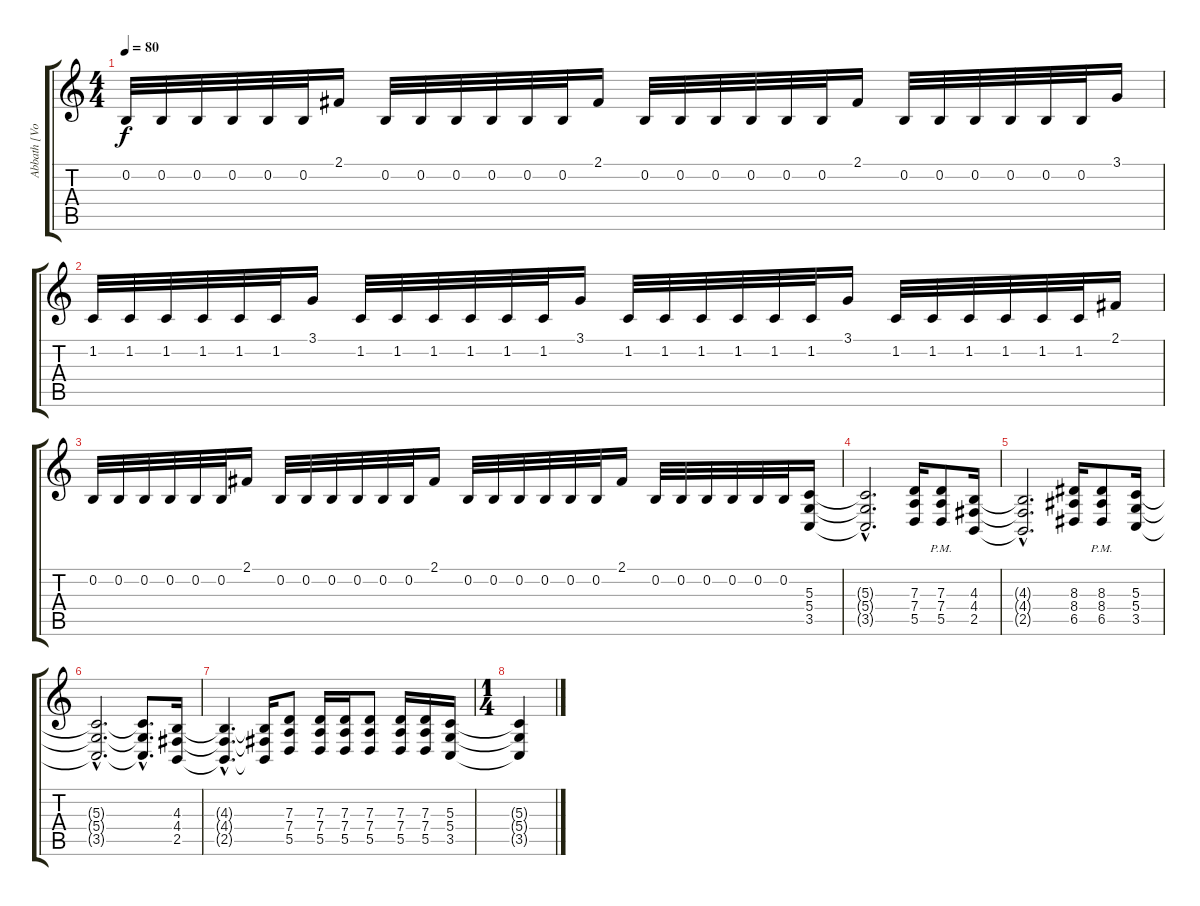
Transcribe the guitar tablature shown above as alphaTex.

\track ("Abbath [Vox + Solo + Keys]" "Abbath [Vo") {instrument gunshot}
\staff {score tabs}
\tuning (E4 B3 G3 D3 A2 E2) {hide}
\ts (4 4)
\tempo 80
\clef g2
\ks c
0.2.32{dy f instrument distortionguitar} 0.2.32 0.2.32 0.2.32 0.2.32 0.2.32 2.1.16 0.2.32 0.2.32 0.2.32 0.2.32 0.2.32 0.2.32 2.1.16 0.2.32 0.2.32 0.2.32 0.2.32 0.2.32 0.2.32 2.1.16 0.2.32 0.2.32 0.2.32 0.2.32 0.2.32 0.2.32 3.1.16 |
1.2.32{instrument distortionguitar} 1.2.32 1.2.32 1.2.32 1.2.32 1.2.32 3.1.16 1.2.32 1.2.32 1.2.32 1.2.32 1.2.32 1.2.32 3.1.16 1.2.32 1.2.32 1.2.32 1.2.32 1.2.32 1.2.32 3.1.16 1.2.32 1.2.32 1.2.32 1.2.32 1.2.32 1.2.32 2.1.16 |
0.2.32{instrument distortionguitar} 0.2.32 0.2.32 0.2.32 0.2.32 0.2.32 2.1.16 0.2.32 0.2.32 0.2.32 0.2.32 0.2.32 0.2.32 2.1.16 0.2.32 0.2.32 0.2.32 0.2.32 0.2.32 0.2.32 2.1.16 0.2.32 0.2.32 0.2.32 0.2.32 0.2.32 0.2.32 (5.3 5.4 3.5).16 |
(5.3{hac t} 5.4{hac t} 3.5{hac t}).2{d instrument distortionguitar} (7.3 7.4 5.5).16 (7.3{pm} 7.4{pm} 5.5{pm}).8 (4.3 4.4 2.5).16 |
(4.3{hac t} 4.4{hac t} 2.5{hac t}).2{d instrument distortionguitar} (8.3 8.4 6.5).16 (8.3{pm} 8.4{pm} 6.5{pm}).8 (5.3 5.4 3.5).16 |
(5.3{hac t} 5.4{hac t} 3.5{hac t}).2{d instrument distortionguitar} (5.3{hac t} 5.4{hac t} 3.5{hac t}).8{d} (4.3 4.4 2.5).16 |
(4.3{hac t} 4.4{hac t} 2.5{hac t}).4{d instrument distortionguitar} (4.3{t} 4.4{t} 2.5{t}).16 (7.3 7.4 5.5).8 (7.3 7.4 5.5).16 (7.3 7.4 5.5).16 (7.3 7.4 5.5).8 (7.3 7.4 5.5).16 (7.3 7.4 5.5).16 (5.3 5.4 3.5).16 |
\ts (1 4)
(5.3{t} 5.4{t} 3.5{t}).4
